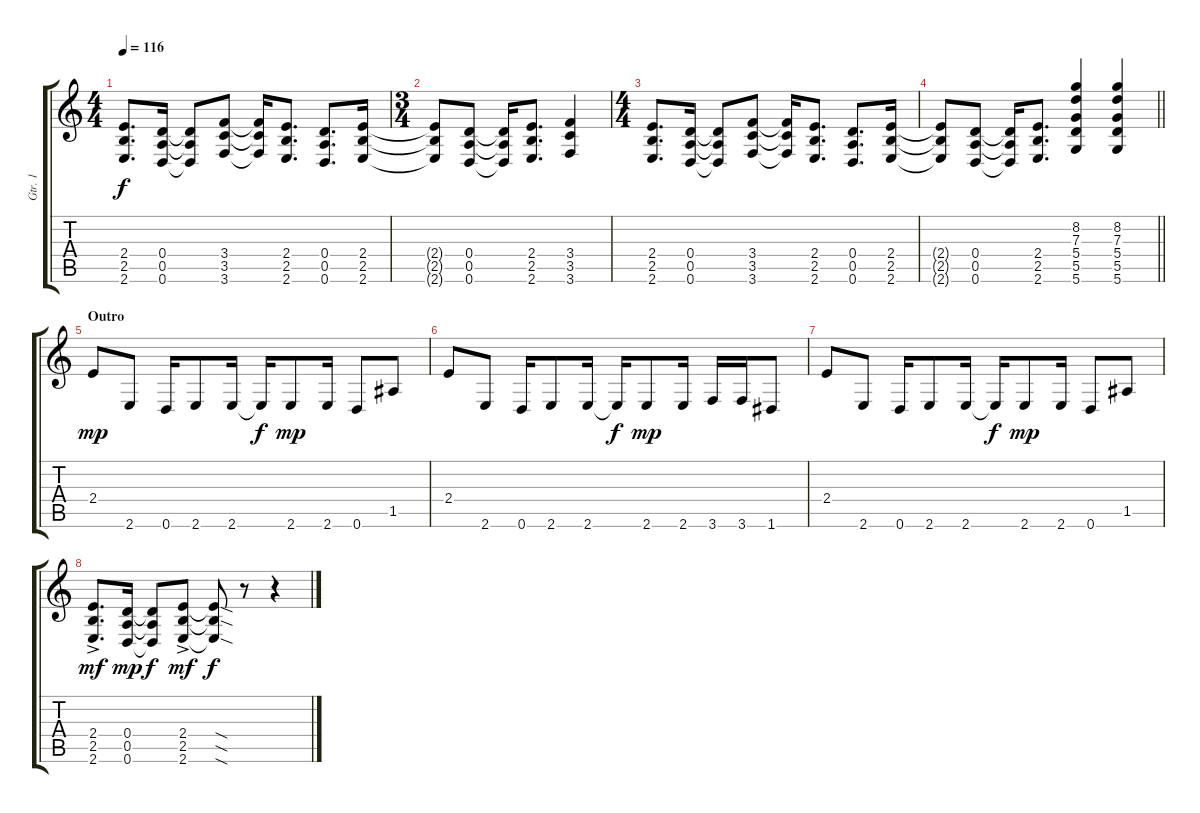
\track ("Gtr. 1" "Gtr. 1") {instrument distortionguitar}
\staff {score tabs}
\tuning (E4 B3 G3 D3 A2 D2) {hide}
\ts (4 4)
\tempo 116
\clef g2
\ks c
(2.4 2.5 2.6).8{d dy f} (0.4 0.5 0.6).16 (0.4{t} 0.5{t} 0.6{t}).8 (3.4 3.5 3.6).8 (3.4{t} 3.5{t} 3.6{t}).16 (2.4 2.5 2.6).8{d} (0.4 0.5 0.6).8{d} (2.4 2.5 2.6).16 |
\ts (3 4)
(2.4{t} 2.5{t} 2.6{t}).8 (0.4 0.5 0.6).8 (0.4{t} 0.5{t} 0.6{t}).16 (2.4 2.5 2.6).8{d} (3.4 3.5 3.6).4 |
\ts (4 4)
(2.4 2.5 2.6).8{d} (0.4 0.5 0.6).16 (0.4{t} 0.5{t} 0.6{t}).8 (3.4 3.5 3.6).8 (3.4{t} 3.5{t} 3.6{t}).16 (2.4 2.5 2.6).8{d} (0.4 0.5 0.6).8{d} (2.4 2.5 2.6).16 |
\barLineRight lightlight
(2.4{t} 2.5{t} 2.6{t}).8 (0.4 0.5 0.6).8 (0.4{t} 0.5{t} 0.6{t}).16 (2.4 2.5 2.6).8{d} (8.2 7.3 5.4 5.5 5.6).4 (8.2 7.3 5.4 5.5 5.6).4 |
\section ("" "Outro")
2.4.8{dy mp} 2.6.8 0.6.16 2.6.8 2.6.16 2.6{t}.16{dy f} 2.6.8{dy mp} 2.6.16 0.6.8 1.5.8 |
2.4.8 2.6.8 0.6.16 2.6.8 2.6.16 2.6{t}.16{dy f} 2.6.8{dy mp} 2.6.16 3.6.16 3.6.16 1.6.8 |
2.4.8 2.6.8 0.6.16 2.6.8 2.6.16 2.6{t}.16{dy f} 2.6.8{dy mp} 2.6.16 0.6.8 1.5.8 |
(2.4{ac} 2.5{ac} 2.6{ac}).8{d dy mf} (0.4 0.5 0.6).16{dy mp} (0.4{t} 0.5{t} 0.6{t}).8{dy f} (2.4{ac} 2.5{ac} 2.6{ac}).8{dy mf} (2.4{sod t} 2.5{sod t} 2.6{sod t}).8{dy f} r.8 r.4
